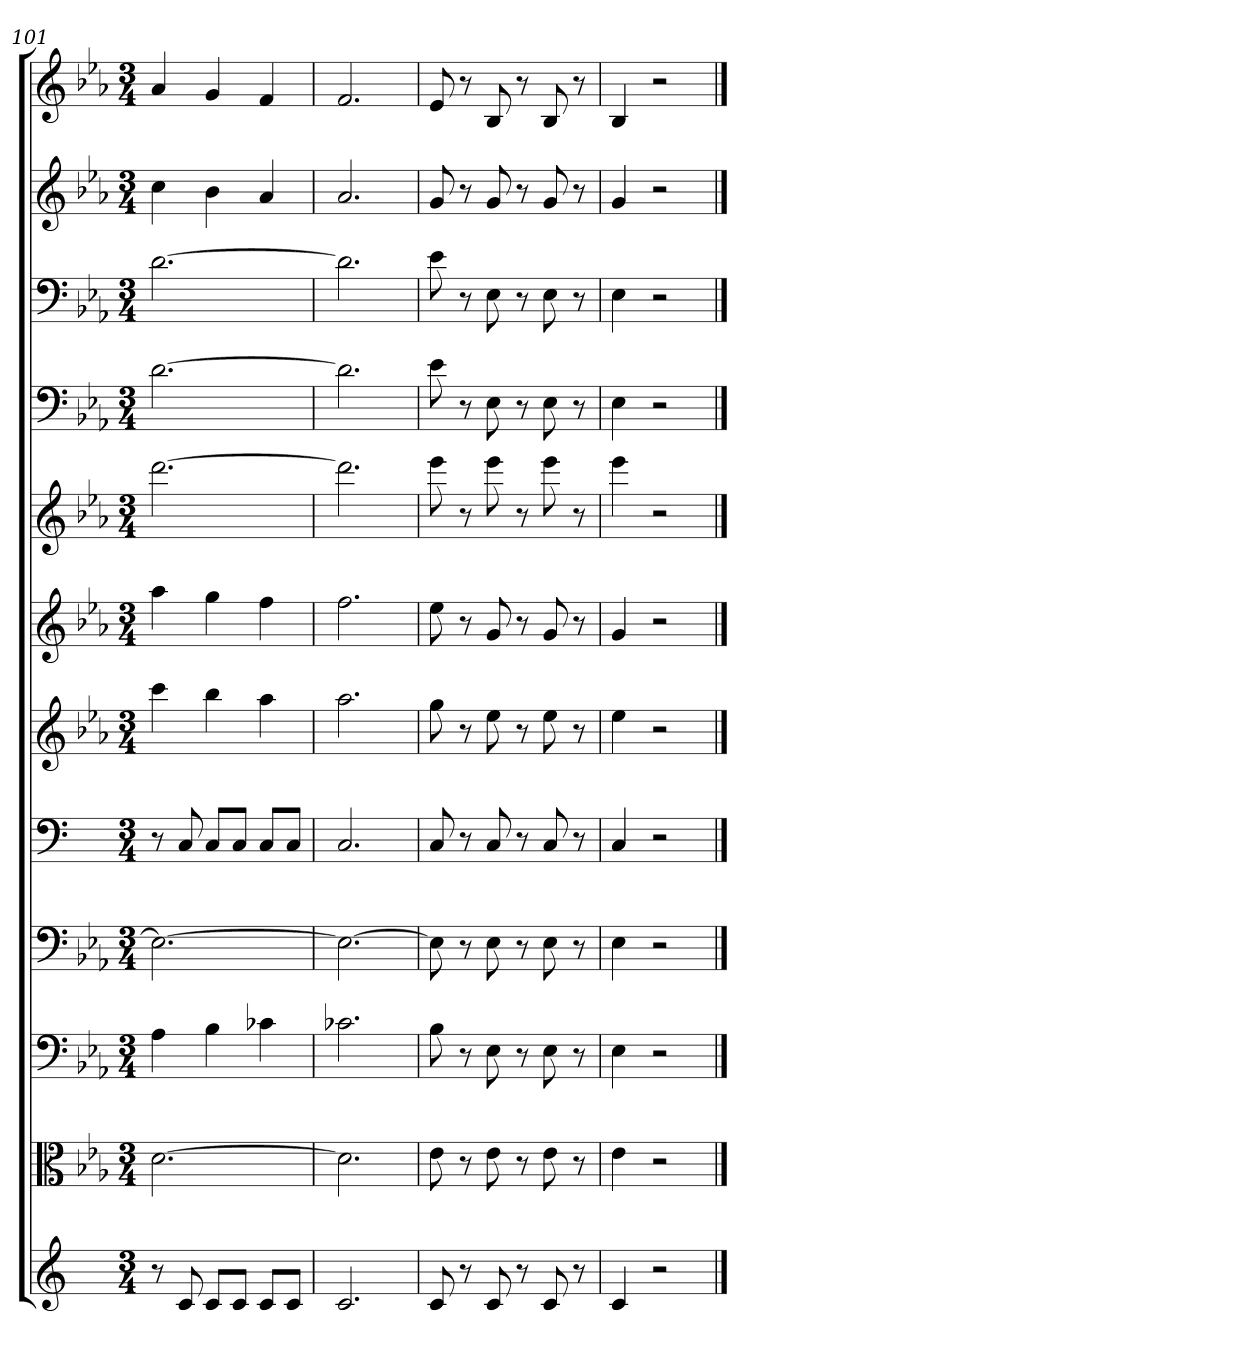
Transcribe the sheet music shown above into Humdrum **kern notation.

**kern	**kern	**kern	**kern	**kern	**kern	**kern	**kern	**kern	**kern	**kern	**kern
*part12	*part11	*part10	*part9	*part8	*part7	*part6	*part5	*part4	*part3	*part2	*part1
*staff12	*staff11	*staff10	*staff9	*staff8	*staff7	*staff6	*staff5	*staff4	*staff3	*staff2	*staff1
*	*clefC3	*clefF4	*clefF4	*	*	*	*	*clefF4	*clefF4	*	*
*k[]	*k[b-e-a-]	*k[b-e-a-]	*k[b-e-a-]	*k[]	*k[b-e-a-]	*k[b-e-a-]	*k[b-e-a-]	*k[b-e-a-]	*k[b-e-a-]	*k[b-e-a-]	*k[b-e-a-]
*M3/4	*M3/4	*M3/4	*M3/4	*M3/4	*M3/4	*M3/4	*M3/4	*M3/4	*M3/4	*M3/4	*M3/4
=101	=101	=101	=101	=101	=101	=101	=101	=101	=101	=101	=101
8r	[2.d	4A-	2.E-_	8r	4ccc	4aa-	[2.ddd	[2.d	[2.d	4cc	4a-
8c	.	.	.	8C	.	.	.	.	.	.	.
8cL	.	4B-	.	8CL	4bb-	4gg	.	.	.	4b-	4g
8cJ	.	.	.	8CJ	.	.	.	.	.	.	.
8cL	.	4c-X	.	8CL	4aa-	4ff	.	.	.	4a-	4f
8cJ	.	.	.	8CJ	.	.	.	.	.	.	.
=102	=102	=102	=102	=102	=102	=102	=102	=102	=102	=102	=102
2.c	2.d]	2.c-X	2.E-_	2.C	2.aa-	2.ff	2.ddd]	2.d]	2.d]	2.a-	2.f
=103	=103	=103	=103	=103	=103	=103	=103	=103	=103	=103	=103
8c	8e-	8B-	8E-]	8C	8gg	8ee-	8eee-	8e-	8e-	8g	8e-
8r	8r	8r	8r	8r	8r	8r	8r	8r	8r	8r	8r
8c	8e-	8E-	8E-	8C	8ee-	8g	8eee-	8E-	8E-	8g	8B-
8r	8r	8r	8r	8r	8r	8r	8r	8r	8r	8r	8r
8c	8e-	8E-	8E-	8C	8ee-	8g	8eee-	8E-	8E-	8g	8B-
8r	8r	8r	8r	8r	8r	8r	8r	8r	8r	8r	8r
=104	=104	=104	=104	=104	=104	=104	=104	=104	=104	=104	=104
4c	4e-	4E-	4E-	4C	4ee-	4g	4eee-	4E-	4E-	4g	4B-
2r	2r	2r	2r	2r	2r	2r	2r	2r	2r	2r	2r
==	==	==	==	==	==	==	==	==	==	==	==
*-	*-	*-	*-	*-	*-	*-	*-	*-	*-	*-	*-
